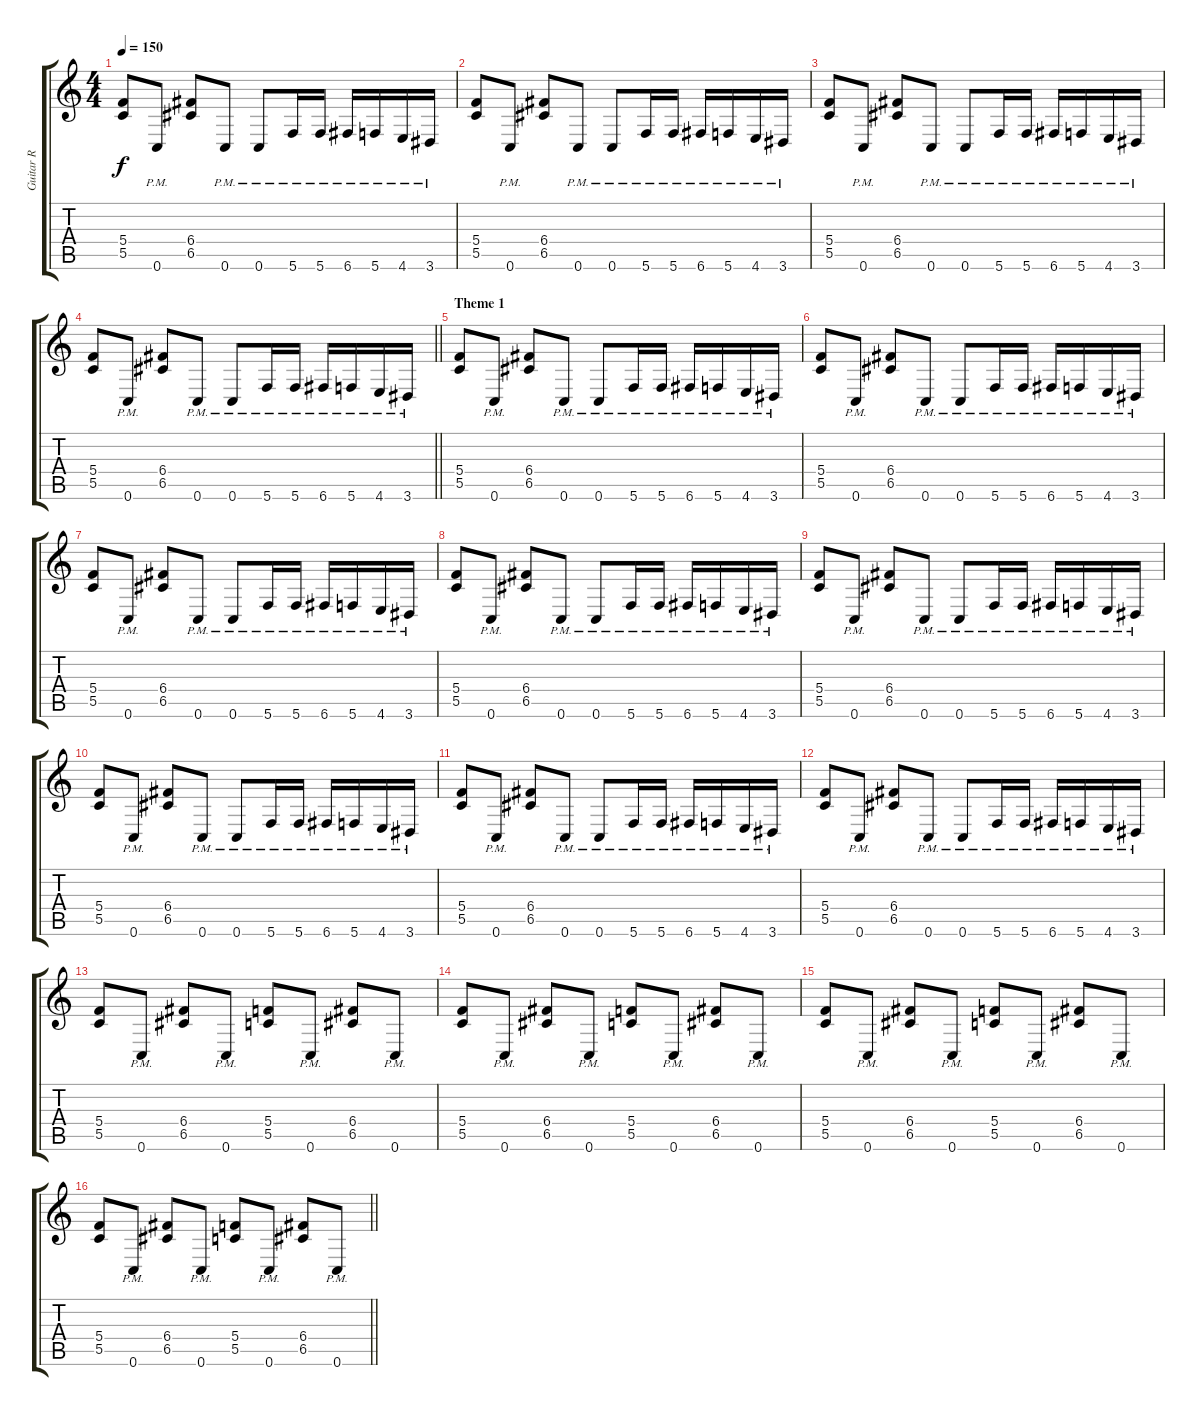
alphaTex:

\track ("Guitar R" "Guitar R") {instrument overdrivenguitar}
\staff {score tabs}
\tuning (D4 A3 F3 C3 G2 C2) {hide}
\ts (4 4)
\tempo 150
\clef g2
\ks c
(5.4 5.5).8{dy f} 0.6{pm}.8 (6.4 6.5).8 0.6{pm}.8 0.6{pm}.8 5.6{pm}.16 5.6{pm}.16 6.6{pm}.16 5.6{pm}.16 4.6{pm}.16 3.6{pm}.16 |
(5.4 5.5).8 0.6{pm}.8 (6.4 6.5).8 0.6{pm}.8 0.6{pm}.8 5.6{pm}.16 5.6{pm}.16 6.6{pm}.16 5.6{pm}.16 4.6{pm}.16 3.6{pm}.16 |
(5.4 5.5).8 0.6{pm}.8 (6.4 6.5).8 0.6{pm}.8 0.6{pm}.8 5.6{pm}.16 5.6{pm}.16 6.6{pm}.16 5.6{pm}.16 4.6{pm}.16 3.6{pm}.16 |
\barLineRight lightlight
(5.4 5.5).8 0.6{pm}.8 (6.4 6.5).8 0.6{pm}.8 0.6{pm}.8 5.6{pm}.16 5.6{pm}.16 6.6{pm}.16 5.6{pm}.16 4.6{pm}.16 3.6{pm}.16 |
\section ("" "Theme 1")
(5.4 5.5).8 0.6{pm}.8 (6.4 6.5).8 0.6{pm}.8 0.6{pm}.8 5.6{pm}.16 5.6{pm}.16 6.6{pm}.16 5.6{pm}.16 4.6{pm}.16 3.6{pm}.16 |
(5.4 5.5).8 0.6{pm}.8 (6.4 6.5).8 0.6{pm}.8 0.6{pm}.8 5.6{pm}.16 5.6{pm}.16 6.6{pm}.16 5.6{pm}.16 4.6{pm}.16 3.6{pm}.16 |
(5.4 5.5).8 0.6{pm}.8 (6.4 6.5).8 0.6{pm}.8 0.6{pm}.8 5.6{pm}.16 5.6{pm}.16 6.6{pm}.16 5.6{pm}.16 4.6{pm}.16 3.6{pm}.16 |
(5.4 5.5).8 0.6{pm}.8 (6.4 6.5).8 0.6{pm}.8 0.6{pm}.8 5.6{pm}.16 5.6{pm}.16 6.6{pm}.16 5.6{pm}.16 4.6{pm}.16 3.6{pm}.16 |
(5.4 5.5).8 0.6{pm}.8 (6.4 6.5).8 0.6{pm}.8 0.6{pm}.8 5.6{pm}.16 5.6{pm}.16 6.6{pm}.16 5.6{pm}.16 4.6{pm}.16 3.6{pm}.16 |
(5.4 5.5).8 0.6{pm}.8 (6.4 6.5).8 0.6{pm}.8 0.6{pm}.8 5.6{pm}.16 5.6{pm}.16 6.6{pm}.16 5.6{pm}.16 4.6{pm}.16 3.6{pm}.16 |
(5.4 5.5).8 0.6{pm}.8 (6.4 6.5).8 0.6{pm}.8 0.6{pm}.8 5.6{pm}.16 5.6{pm}.16 6.6{pm}.16 5.6{pm}.16 4.6{pm}.16 3.6{pm}.16 |
(5.4 5.5).8 0.6{pm}.8 (6.4 6.5).8 0.6{pm}.8 0.6{pm}.8 5.6{pm}.16 5.6{pm}.16 6.6{pm}.16 5.6{pm}.16 4.6{pm}.16 3.6{pm}.16 |
(5.4 5.5).8 0.6{pm}.8 (6.4 6.5).8 0.6{pm}.8 (5.4 5.5).8 0.6{pm}.8 (6.4 6.5).8 0.6{pm}.8 |
(5.4 5.5).8 0.6{pm}.8 (6.4 6.5).8 0.6{pm}.8 (5.4 5.5).8 0.6{pm}.8 (6.4 6.5).8 0.6{pm}.8 |
(5.4 5.5).8 0.6{pm}.8 (6.4 6.5).8 0.6{pm}.8 (5.4 5.5).8 0.6{pm}.8 (6.4 6.5).8 0.6{pm}.8 |
\barLineRight lightlight
(5.4 5.5).8 0.6{pm}.8 (6.4 6.5).8 0.6{pm}.8 (5.4 5.5).8 0.6{pm}.8 (6.4 6.5).8 0.6{pm}.8
